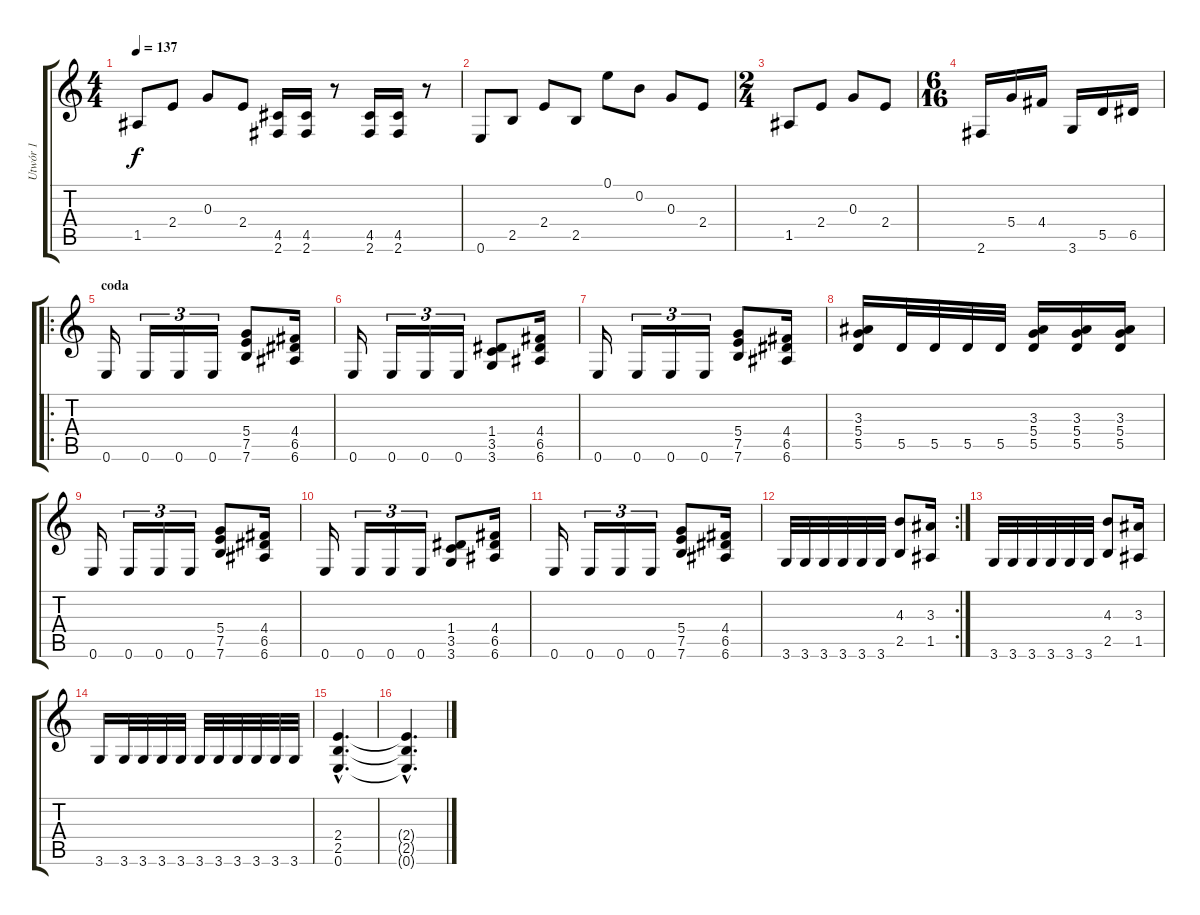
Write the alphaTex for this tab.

\track ("Utwór 1" "Utwór 1") {instrument acousticguitarnylon}
\staff {score tabs}
\tuning (E4 B3 G3 D3 A2 E2) {hide}
\ts (4 4)
\tempo 137
\clef g2
\ks c
1.5.8{dy f} 2.4.8 0.3.8 2.4.8 (4.5 2.6).16 (4.5 2.6).16 r.8 (4.5 2.6).16 (4.5 2.6).16 r.8 |
0.6.8 2.5.8 2.4.8 2.5.8 0.1.8 0.2.8 0.3.8 2.4.8 |
\ts (2 4)
1.5.8 2.4.8 0.3.8 2.4.8 |
\ts (6 16)
2.6.16 5.4.16 4.4.16 3.6.16 5.5.16 6.5.16 |
\ro
\section ("" "coda")
0.6.16 0.6.16{tu (3 2)} 0.6.16{tu (3 2)} 0.6.16{tu (3 2)} (5.4 7.5 7.6).8 (4.4 6.5 6.6).16 |
0.6.16 0.6.16{tu (3 2)} 0.6.16{tu (3 2)} 0.6.16{tu (3 2)} (1.4 3.5 3.6).8 (4.4 6.5 6.6).16 |
0.6.16 0.6.16{tu (3 2)} 0.6.16{tu (3 2)} 0.6.16{tu (3 2)} (5.4 7.5 7.6).8 (4.4 6.5 6.6).16 |
(3.3 5.4 5.5).16 5.5.32 5.5.32 5.5.32 5.5.32 (3.3 5.4 5.5).16 (3.3 5.4 5.5).16 (3.3 5.4 5.5).16 |
0.6.16 0.6.16{tu (3 2)} 0.6.16{tu (3 2)} 0.6.16{tu (3 2)} (5.4 7.5 7.6).8 (4.4 6.5 6.6).16 |
0.6.16 0.6.16{tu (3 2)} 0.6.16{tu (3 2)} 0.6.16{tu (3 2)} (1.4 3.5 3.6).8 (4.4 6.5 6.6).16 |
0.6.16 0.6.16{tu (3 2)} 0.6.16{tu (3 2)} 0.6.16{tu (3 2)} (5.4 7.5 7.6).8 (4.4 6.5 6.6).16 |
\rc 2
3.6.32 3.6.32 3.6.32 3.6.32 3.6.32 3.6.32 (4.3 2.5).8 (3.3 1.5).16 |
3.6.32 3.6.32 3.6.32 3.6.32 3.6.32 3.6.32 (4.3 2.5).8 (3.3 1.5).16 |
3.6.16 3.6.32 3.6.32 3.6.32 3.6.32 3.6.32 3.6.32 3.6.32 3.6.32 3.6.32 3.6.32 |
(2.4{hac} 2.5{hac} 0.6{hac}).4{d} |
(2.4{hac t} 2.5{hac t} 0.6{hac t}).4{d}
